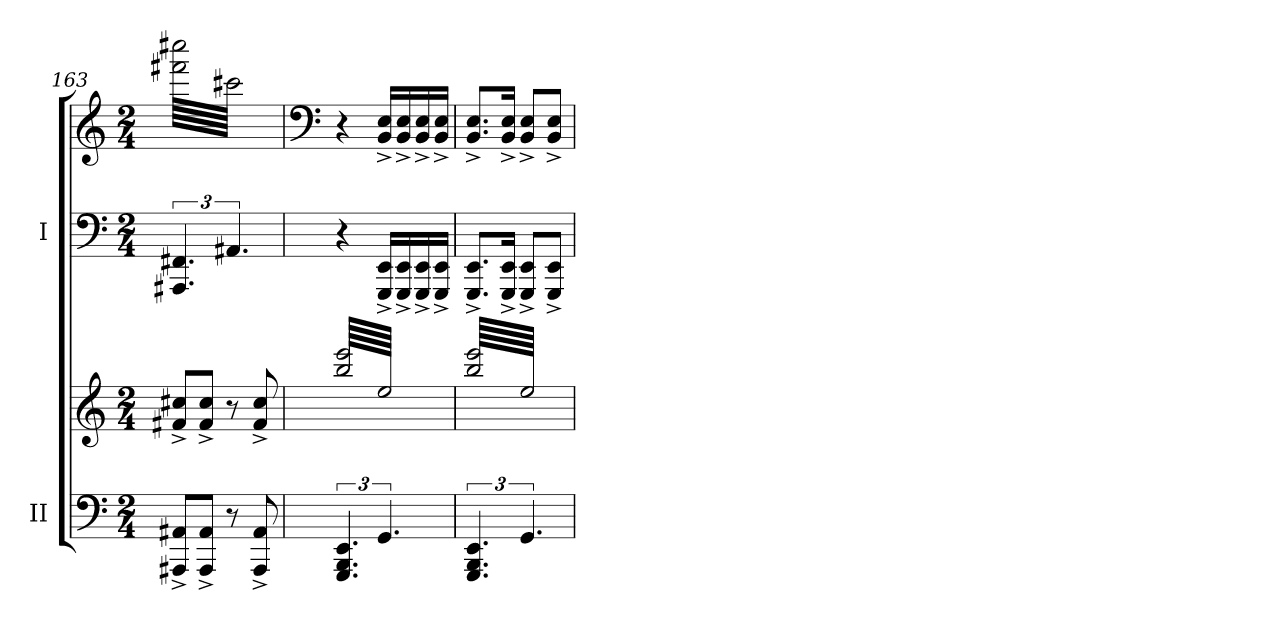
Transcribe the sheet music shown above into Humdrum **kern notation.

**kern	**kern	**kern	**kern
*part2	*part2	*part1	*part1
*staff4	*staff3	*staff2	*staff1
*I"II	*	*I"I	*
*I'II	*	*I'I	*
!!LO:LB:g=z
*clefF4	*clefG2	*clefF4	*clefG2
*k[]	*k[]	*k[]	*k[]
*M2/4	*M2/4	*M2/4	*M2/4
=163	=163	=163	=163
*	*	*	*tremolo
8AAA#X/^ 8AA#X/^L	8f#X/^ 8cc#X/^L	6.AAA#X/ 6.FF#X/	(64fff#X\ 64cccc#X\LLLL
.	.	.	64ccc#X\)
.	.	.	64fff#X\ 64cccc#X\
.	.	.	64ccc#X\)
.	.	.	64fff#X\ 64cccc#X\
.	.	.	64ccc#X\)
.	.	.	64fff#X\ 64cccc#X\
.	.	.	64ccc#X\)
8AAA#/^ 8AA#/^J	8f#/^ 8cc#/^J	.	64fff#X\ 64cccc#X\
.	.	.	64ccc#X\)
.	.	.	64fff#X\ 64cccc#X\
.	.	.	64ccc#X\)
.	.	.	64fff#X\ 64cccc#X\
.	.	.	64ccc#X\)
.	.	.	64fff#X\ 64cccc#X\
.	.	.	64ccc#X\)
8r	8r	6.AA#X/	64fff#X\ 64cccc#X\
.	.	.	64ccc#X\)
.	.	.	64fff#X\ 64cccc#X\
.	.	.	64ccc#X\)
.	.	.	64fff#X\ 64cccc#X\
.	.	.	64ccc#X\)
.	.	.	64fff#X\ 64cccc#X\
.	.	.	64ccc#X\)
8AAA#/^ 8AA#/^	8f#/^ 8cc#/^	.	64fff#X\ 64cccc#X\
.	.	.	64ccc#X\)
.	.	.	64fff#X\ 64cccc#X\
.	.	.	64ccc#X\)
.	.	.	64fff#X\ 64cccc#X\
.	.	.	64ccc#X\)
.	.	.	64fff#X\ 64cccc#X\
.	.	.	64ccc#X\)JJJJ
*	*	*	*Xtremolo
=164	=164	=164	=164
*	*	*	*clefF4
*	*tremolo	*	*
6.GGG/ 6.BBB/ 6.EE/	(64bb/ 64eee/LLLL	4r	4r
.	64ee/)	.	.
.	64bb/ 64eee/	.	.
.	64ee/)	.	.
.	64bb/ 64eee/	.	.
.	64ee/)	.	.
.	64bb/ 64eee/	.	.
.	64ee/)	.	.
.	64bb/ 64eee/	.	.
.	64ee/)	.	.
.	64bb/ 64eee/	.	.
.	64ee/)	.	.
.	64bb/ 64eee/	.	.
.	64ee/)	.	.
.	64bb/ 64eee/	.	.
.	64ee/)	.	.
6.GG/	64bb/ 64eee/	16GGG/^ 16EE/^LL	16BB/^ 16E/^LL
.	64ee/)	.	.
.	64bb/ 64eee/	.	.
.	64ee/)	.	.
.	64bb/ 64eee/	16GGG/^ 16EE/^	16BB/^ 16E/^
.	64ee/)	.	.
.	64bb/ 64eee/	.	.
.	64ee/)	.	.
.	64bb/ 64eee/	16GGG/^ 16EE/^	16BB/^ 16E/^
.	64ee/)	.	.
.	64bb/ 64eee/	.	.
.	64ee/)	.	.
.	64bb/ 64eee/	16GGG/^ 16EE/^JJ	16BB/^ 16E/^JJ
.	64ee/)	.	.
.	64bb/ 64eee/	.	.
.	64ee/)JJJJ	.	.
=165	=165	=165	=165
6.GGG/ 6.BBB/ 6.EE/	(64bb/ 64eee/LLLL	8.GGG/^ 8.EE/^L	8.BB/^ 8.E/^L
.	64ee/)	.	.
.	64bb/ 64eee/	.	.
.	64ee/)	.	.
.	64bb/ 64eee/	.	.
.	64ee/)	.	.
.	64bb/ 64eee/	.	.
.	64ee/)	.	.
.	64bb/ 64eee/	.	.
.	64ee/)	.	.
.	64bb/ 64eee/	.	.
.	64ee/)	.	.
.	64bb/ 64eee/	16GGG/^ 16EE/^Jk	16BB/^ 16E/^Jk
.	64ee/)	.	.
.	64bb/ 64eee/	.	.
.	64ee/)	.	.
6.GG/	64bb/ 64eee/	8GGG/^ 8EE/^L	8BB/^ 8E/^L
.	64ee/)	.	.
.	64bb/ 64eee/	.	.
.	64ee/)	.	.
.	64bb/ 64eee/	.	.
.	64ee/)	.	.
.	64bb/ 64eee/	.	.
.	64ee/)	.	.
.	64bb/ 64eee/	8GGG/^ 8EE/^J	8BB/^ 8E/^J
.	64ee/)	.	.
.	64bb/ 64eee/	.	.
.	64ee/)	.	.
.	64bb/ 64eee/	.	.
.	64ee/)	.	.
.	64bb/ 64eee/	.	.
.	64ee/)JJJJ	.	.
*	*Xtremolo	*	*
.	.	.	.
.	.	.	.
.	.	.	.
.	.	.	.
.	.	.	.
.	.	.	.
.	.	.	.
.	.	.	.
.	.	.	.
.	.	.	.
.	.	.	.
.	.	.	.
.	.	.	.
.	.	.	.
.	.	.	.
.	.	.	.
=	=	=	=
*-	*-	*-	*-
